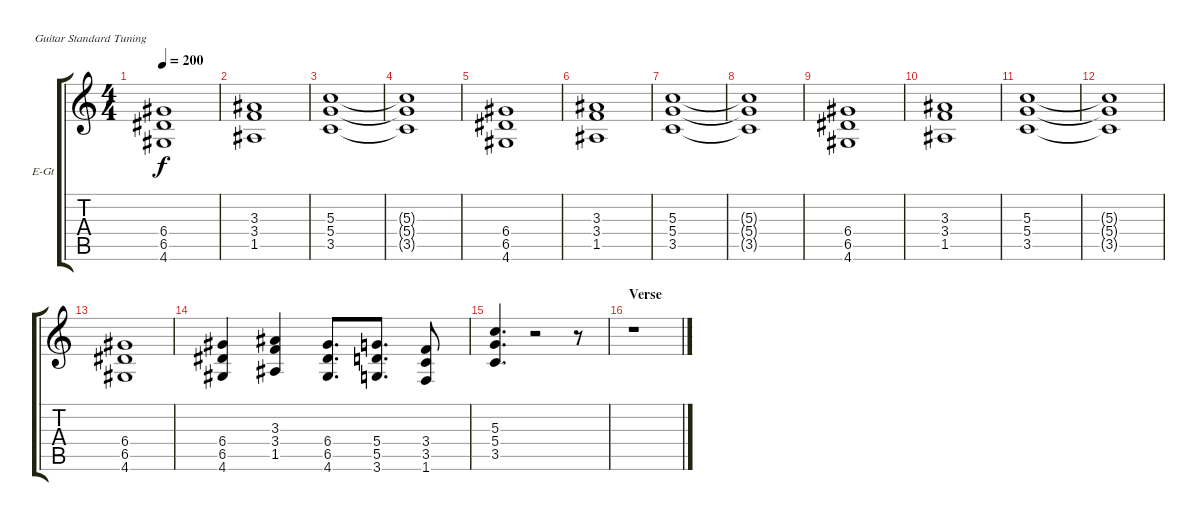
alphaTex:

\bracketExtendMode groupsimilarinstruments
\firstSystemTrackNameOrientation horizontal
\otherSystemsTrackNameOrientation horizontal
\track ("Guitar 2" "E-Gt") {instrument distortionguitar}
\staff {score tabs}
\tuning (E4 B3 G3 D3 A2 E2)
\ts (4 4)
\tempo 200
\clef g2
\ks aminor
(6.4 6.5 4.6).1{dy f} |
(3.3 3.4 1.5).1 |
(5.3 5.4 3.5).1 |
(5.3{t} 5.4{t} 3.5{t}).1 |
(6.4 6.5 4.6).1 |
(3.3 3.4 1.5).1 |
(5.3 5.4 3.5).1 |
(5.3{t} 5.4{t} 3.5{t}).1 |
(6.4 6.5 4.6).1 |
(3.3 3.4 1.5).1 |
(5.3 5.4 3.5).1 |
(5.3{t} 5.4{t} 3.5{t}).1 |
(6.4 6.5 4.6).1 |
(6.4 6.5 4.6).4 (3.3 3.4 1.5).4 (6.4 6.5 4.6).8{d} (5.4 5.5 3.6).8{d} (3.4 3.5 1.6).8 |
(5.3 5.4 3.5).4{d} r.2 r.8 |
\section ("" "Verse")
r.1
